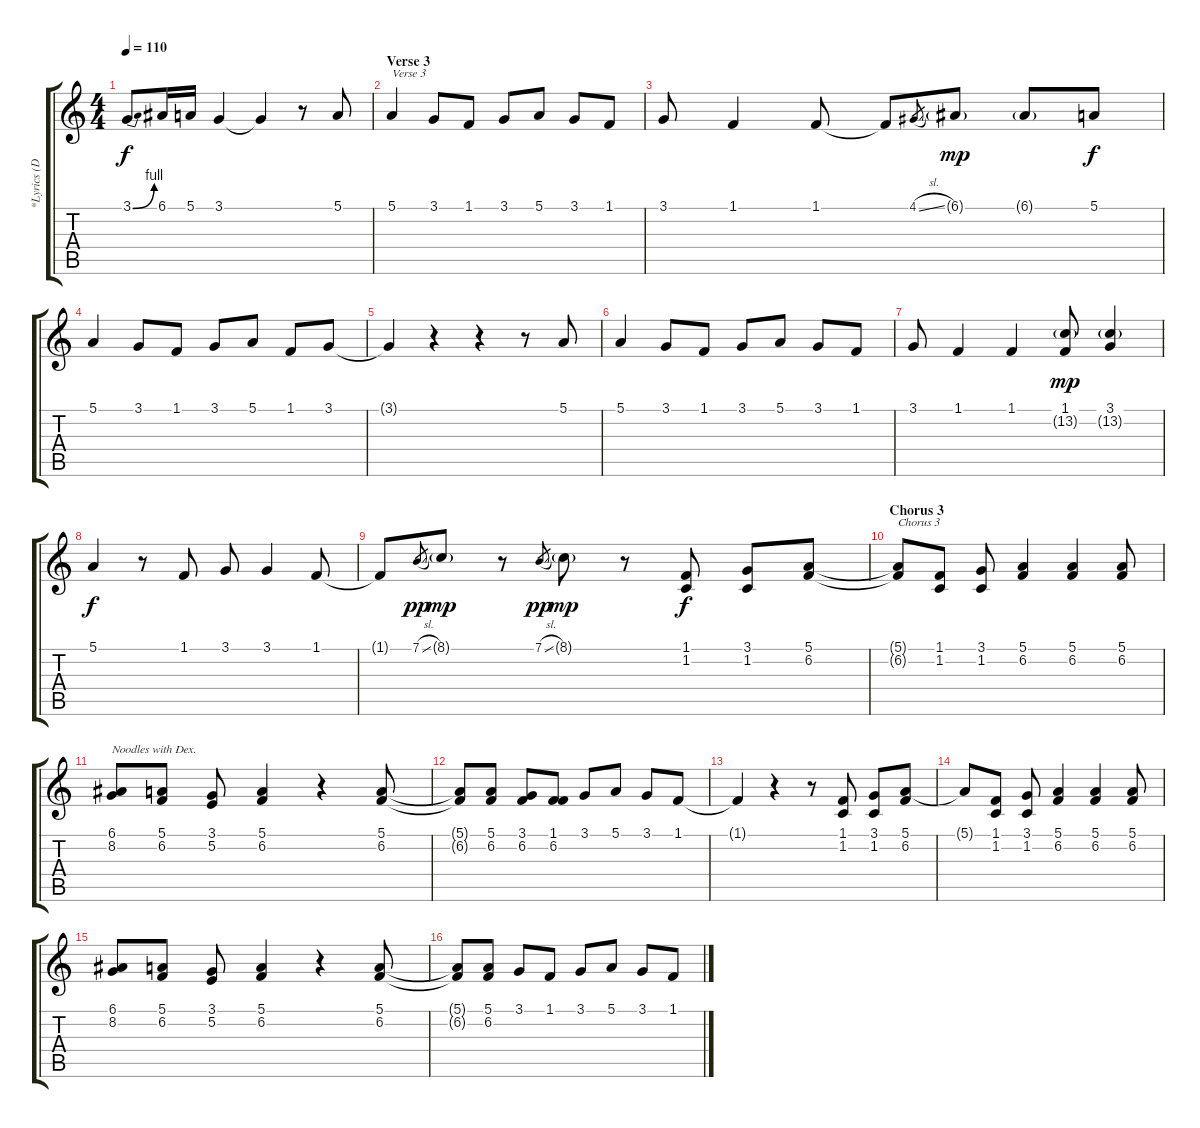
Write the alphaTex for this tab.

\track ("*Lyrics (Dexter)" "*Lyrics (D") {instrument oboe}
\staff {score tabs}
\tuning (E4 B3 G3 D3 A2 E2) {hide}
\ts (4 4)
\tempo 110
\clef g2
\ks c
3.1{be (bend 0 0 60 4)}.8{dy f} 6.1.16 5.1.16 3.1.4 3.1{t}.4 r.8 5.1.8 |
\section ("" "Verse 3")
5.1.4{txt "Verse 3"} 3.1.8 1.1.8 3.1.8 5.1.8 3.1.8 1.1.8 |
3.1.8 1.1.4 1.1.8 1.1{t}.8 4.1{sl}.8{gr} 6.1{g}.8{dy mp} 6.1{g}.8 5.1.8{dy f} |
5.1.4 3.1.8 1.1.8 3.1.8 5.1.8 1.1.8 3.1.8 |
3.1{t}.4 r.4 r.4 r.8 5.1.8 |
5.1.4 3.1.8 1.1.8 3.1.8 5.1.8 3.1.8 1.1.8 |
3.1.8 1.1.4 1.1.4 (1.1 13.2{g}).8{dy mp} (3.1 13.2{g}).4 |
5.1.4{dy f} r.8 1.1.8 3.1.8 3.1.4 1.1.8 |
1.1{t}.8 7.1{sl}.8{gr dy pp} 8.1{g}.8{dy mp} r.8 7.1{sl}.8{gr dy pp} 8.1{g}.8{dy mp} r.8 (1.1 1.2).8{dy f} (3.1 1.2).8 (5.1 6.2).8 |
\section ("" "Chorus 3")
(5.1{t} 6.2{t}).8{txt "Chorus 3"} (1.1 1.2).8 (3.1 1.2).8 (5.1 6.2).4 (5.1 6.2).4 (5.1 6.2).8 |
(6.1 8.2).8{txt "Noodles with Dex."} (5.1 6.2).8 (3.1 5.2).8 (5.1 6.2).4 r.4 (5.1 6.2).8 |
(5.1{t} 6.2{t}).8 (5.1 6.2).8 (3.1 6.2).8 (1.1 6.2).8 3.1.8 5.1.8 3.1.8 1.1.8 |
1.1{t}.4 r.4 r.8 (1.1 1.2).8 (3.1 1.2).8 (5.1 6.2).8 |
5.1{t}.8 (1.1 1.2).8 (3.1 1.2).8 (5.1 6.2).4 (5.1 6.2).4 (5.1 6.2).8 |
(6.1 8.2).8 (5.1 6.2).8 (3.1 5.2).8 (5.1 6.2).4 r.4 (5.1 6.2).8 |
(5.1{t} 6.2{t}).8 (5.1 6.2).8 3.1.8 1.1.8 3.1.8 5.1.8 3.1.8 1.1.8
